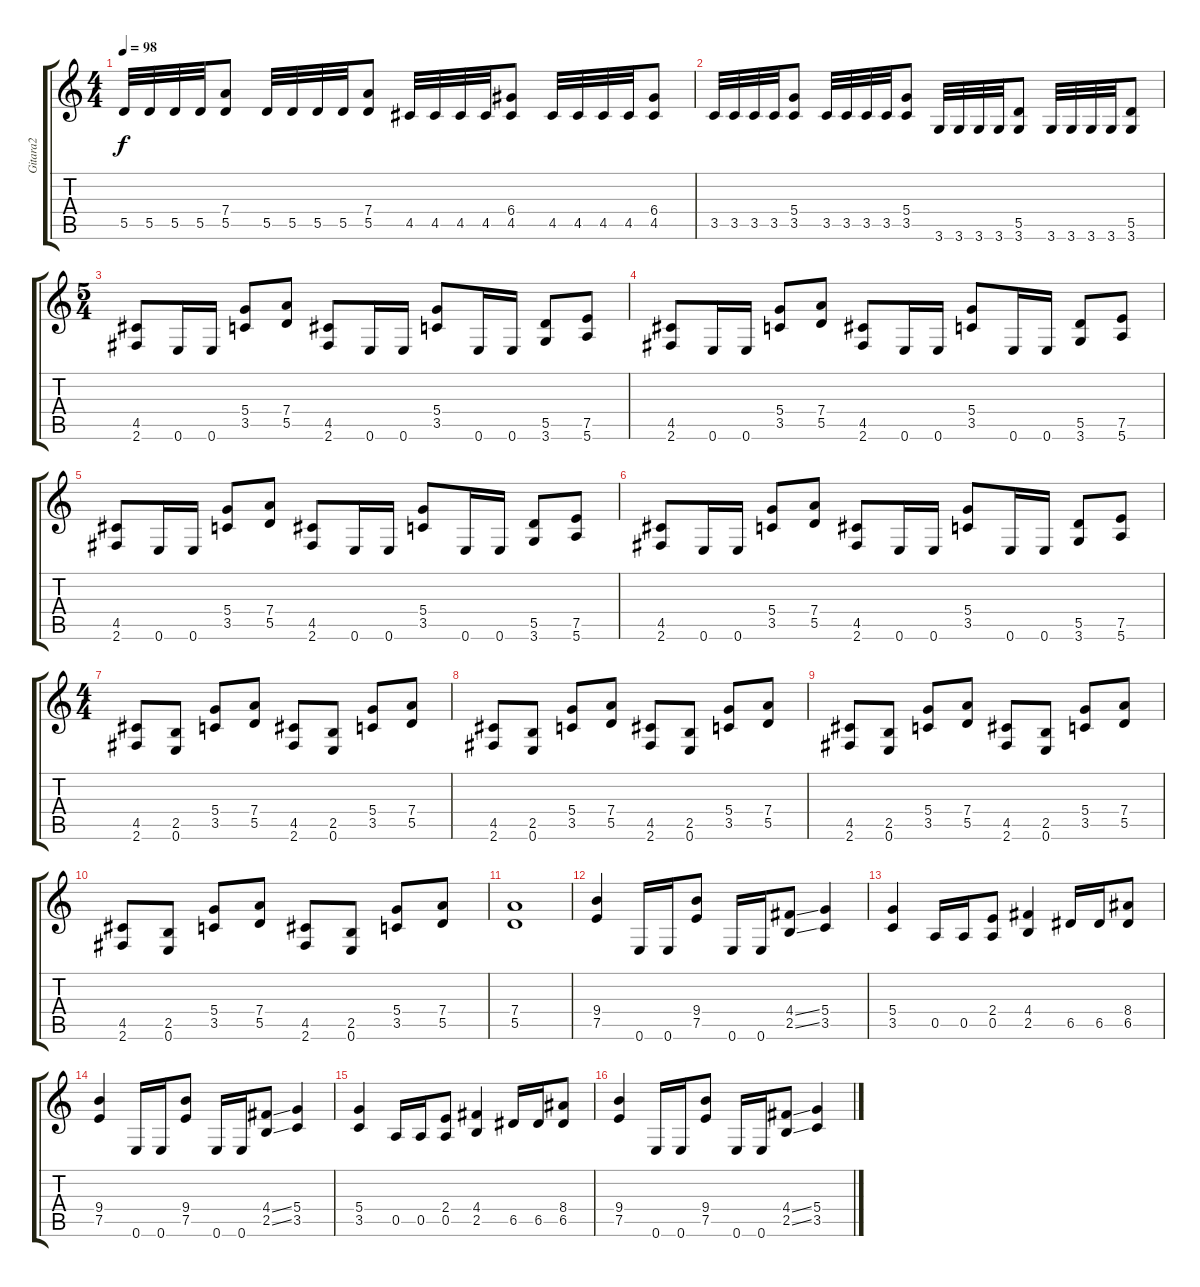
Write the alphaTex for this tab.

\track ("Gitara2" "Gitara2") {instrument distortionguitar}
\staff {score tabs}
\tuning (E4 B3 G3 D3 A2 E2) {hide}
\ts (4 4)
\tempo 98
\clef g2
\ks c
5.5.32{dy f} 5.5.32 5.5.32 5.5.32 (7.4 5.5).8 5.5.32 5.5.32 5.5.32 5.5.32 (7.4 5.5).8 4.5.32 4.5.32 4.5.32 4.5.32 (6.4 4.5).8 4.5.32 4.5.32 4.5.32 4.5.32 (6.4 4.5).8 |
3.5.32 3.5.32 3.5.32 3.5.32 (5.4 3.5).8 3.5.32 3.5.32 3.5.32 3.5.32 (5.4 3.5).8 3.6.32 3.6.32 3.6.32 3.6.32 (5.5 3.6).8 3.6.32 3.6.32 3.6.32 3.6.32 (5.5 3.6).8 |
\ts (5 4)
(4.5 2.6).8 0.6.16 0.6.16 (5.4 3.5).8 (7.4 5.5).8 (4.5 2.6).8 0.6.16 0.6.16 (5.4 3.5).8 0.6.16 0.6.16 (5.5 3.6).8 (7.5 5.6).8 |
(4.5 2.6).8 0.6.16 0.6.16 (5.4 3.5).8 (7.4 5.5).8 (4.5 2.6).8 0.6.16 0.6.16 (5.4 3.5).8 0.6.16 0.6.16 (5.5 3.6).8 (7.5 5.6).8 |
(4.5 2.6).8 0.6.16 0.6.16 (5.4 3.5).8 (7.4 5.5).8 (4.5 2.6).8 0.6.16 0.6.16 (5.4 3.5).8 0.6.16 0.6.16 (5.5 3.6).8 (7.5 5.6).8 |
(4.5 2.6).8 0.6.16 0.6.16 (5.4 3.5).8 (7.4 5.5).8 (4.5 2.6).8 0.6.16 0.6.16 (5.4 3.5).8 0.6.16 0.6.16 (5.5 3.6).8 (7.5 5.6).8 |
\ts (4 4)
(4.5 2.6).8 (2.5 0.6).8 (5.4 3.5).8 (7.4 5.5).8 (4.5 2.6).8 (2.5 0.6).8 (5.4 3.5).8 (7.4 5.5).8 |
(4.5 2.6).8 (2.5 0.6).8 (5.4 3.5).8 (7.4 5.5).8 (4.5 2.6).8 (2.5 0.6).8 (5.4 3.5).8 (7.4 5.5).8 |
(4.5 2.6).8 (2.5 0.6).8 (5.4 3.5).8 (7.4 5.5).8 (4.5 2.6).8 (2.5 0.6).8 (5.4 3.5).8 (7.4 5.5).8 |
(4.5 2.6).8 (2.5 0.6).8 (5.4 3.5).8 (7.4 5.5).8 (4.5 2.6).8 (2.5 0.6).8 (5.4 3.5).8 (7.4 5.5).8 |
(7.4 5.5).1 |
(9.4 7.5).4 0.6.16 0.6.16 (9.4 7.5).8 0.6.16 0.6.16 (4.4{ss} 2.5{ss}).8 (5.4 3.5).4 |
(5.4 3.5).4 0.5.16 0.5.16 (2.4 0.5).8 (4.4 2.5).4 6.5.16 6.5.16 (8.4 6.5).8 |
(9.4 7.5).4 0.6.16 0.6.16 (9.4 7.5).8 0.6.16 0.6.16 (4.4{ss} 2.5{ss}).8 (5.4 3.5).4 |
(5.4 3.5).4 0.5.16 0.5.16 (2.4 0.5).8 (4.4 2.5).4 6.5.16 6.5.16 (8.4 6.5).8 |
(9.4 7.5).4 0.6.16 0.6.16 (9.4 7.5).8 0.6.16 0.6.16 (4.4{ss} 2.5{ss}).8 (5.4 3.5).4
